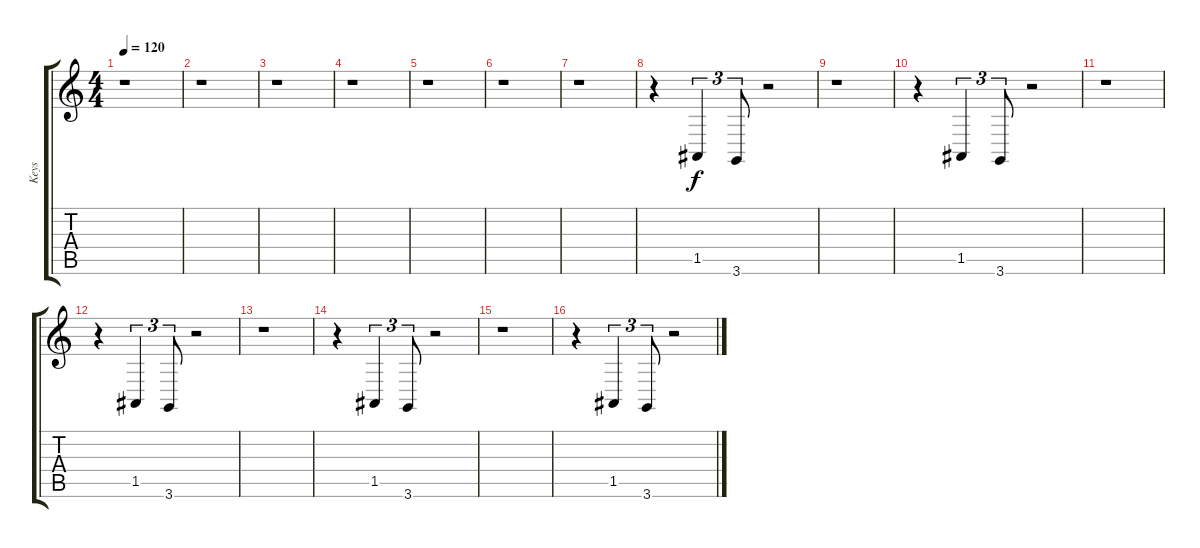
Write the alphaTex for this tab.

\track ("Keys" "Keys") {instrument lead2sawtooth}
\staff {score tabs}
\tuning (E4 B3 G3 D3 A2 E2) {hide}
\ts (4 4)
\tempo 120
\clef g2
\ks c
r.1{dy f} |
r.1 |
r.1 |
r.1 |
r.1 |
r.1 |
r.1 |
r.4 1.5.4{tu (3 2)} 3.6.8{tu (3 2)} r.2 |
r.1 |
r.4 1.5.4{tu (3 2)} 3.6.8{tu (3 2)} r.2 |
r.1 |
r.4 1.5.4{tu (3 2)} 3.6.8{tu (3 2)} r.2 |
r.1 |
r.4 1.5.4{tu (3 2)} 3.6.8{tu (3 2)} r.2 |
r.1 |
r.4 1.5.4{tu (3 2)} 3.6.8{tu (3 2)} r.2
